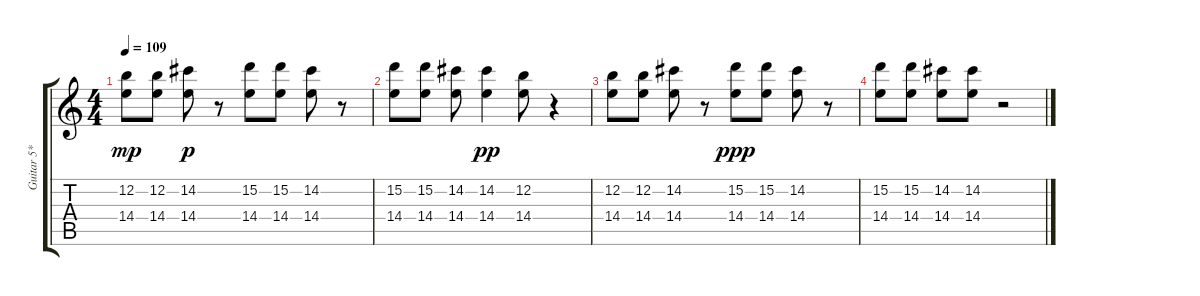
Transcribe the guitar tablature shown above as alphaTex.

\track ("Guitar 5*" "Guitar 5*") {instrument distortionguitar}
\staff {score tabs}
\tuning (E4 B3 G3 D3 A2 E2) {hide}
\ts (4 4)
\tempo 109
\clef g2
\ks c
(12.2 14.4).8{dy mp} (12.2 14.4).8 (14.2 14.4).8{dy p} r.8 (15.2 14.4).8 (15.2 14.4).8 (14.2 14.4).8 r.8 |
(15.2 14.4).8 (15.2 14.4).8 (14.2 14.4).8 (14.2 14.4).4{dy pp} (12.2 14.4).8 r.4 |
(12.2 14.4).8 (12.2 14.4).8 (14.2 14.4).8 r.8 (15.2 14.4).8{dy ppp} (15.2 14.4).8 (14.2 14.4).8 r.8 |
(15.2 14.4).8 (15.2 14.4).8 (14.2 14.4).8 (14.2 14.4).8 r.2
